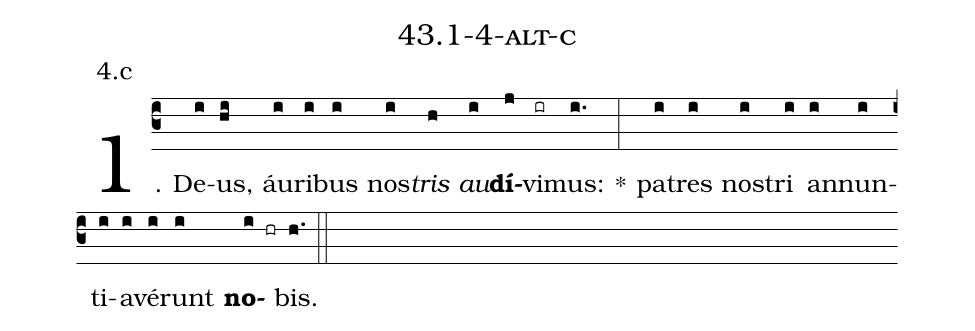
name: 43.1-4-alt-c;
annotation: 4.c;
%%
(c3)1. De(i)us,(hi) áu(i)ri(i)bus(i) nos(i)<i>tris</i>(h) <i>au</i>(i)<b>dí</b>(j)vi(ir)mus:(i.) *(:) pa(i)tres(i) nos(i)tri(i) an(i)nun(i)ti(i)a(i)vé(i)runt(i) <b>no</b>(i hr)bis.(h.) (::)
